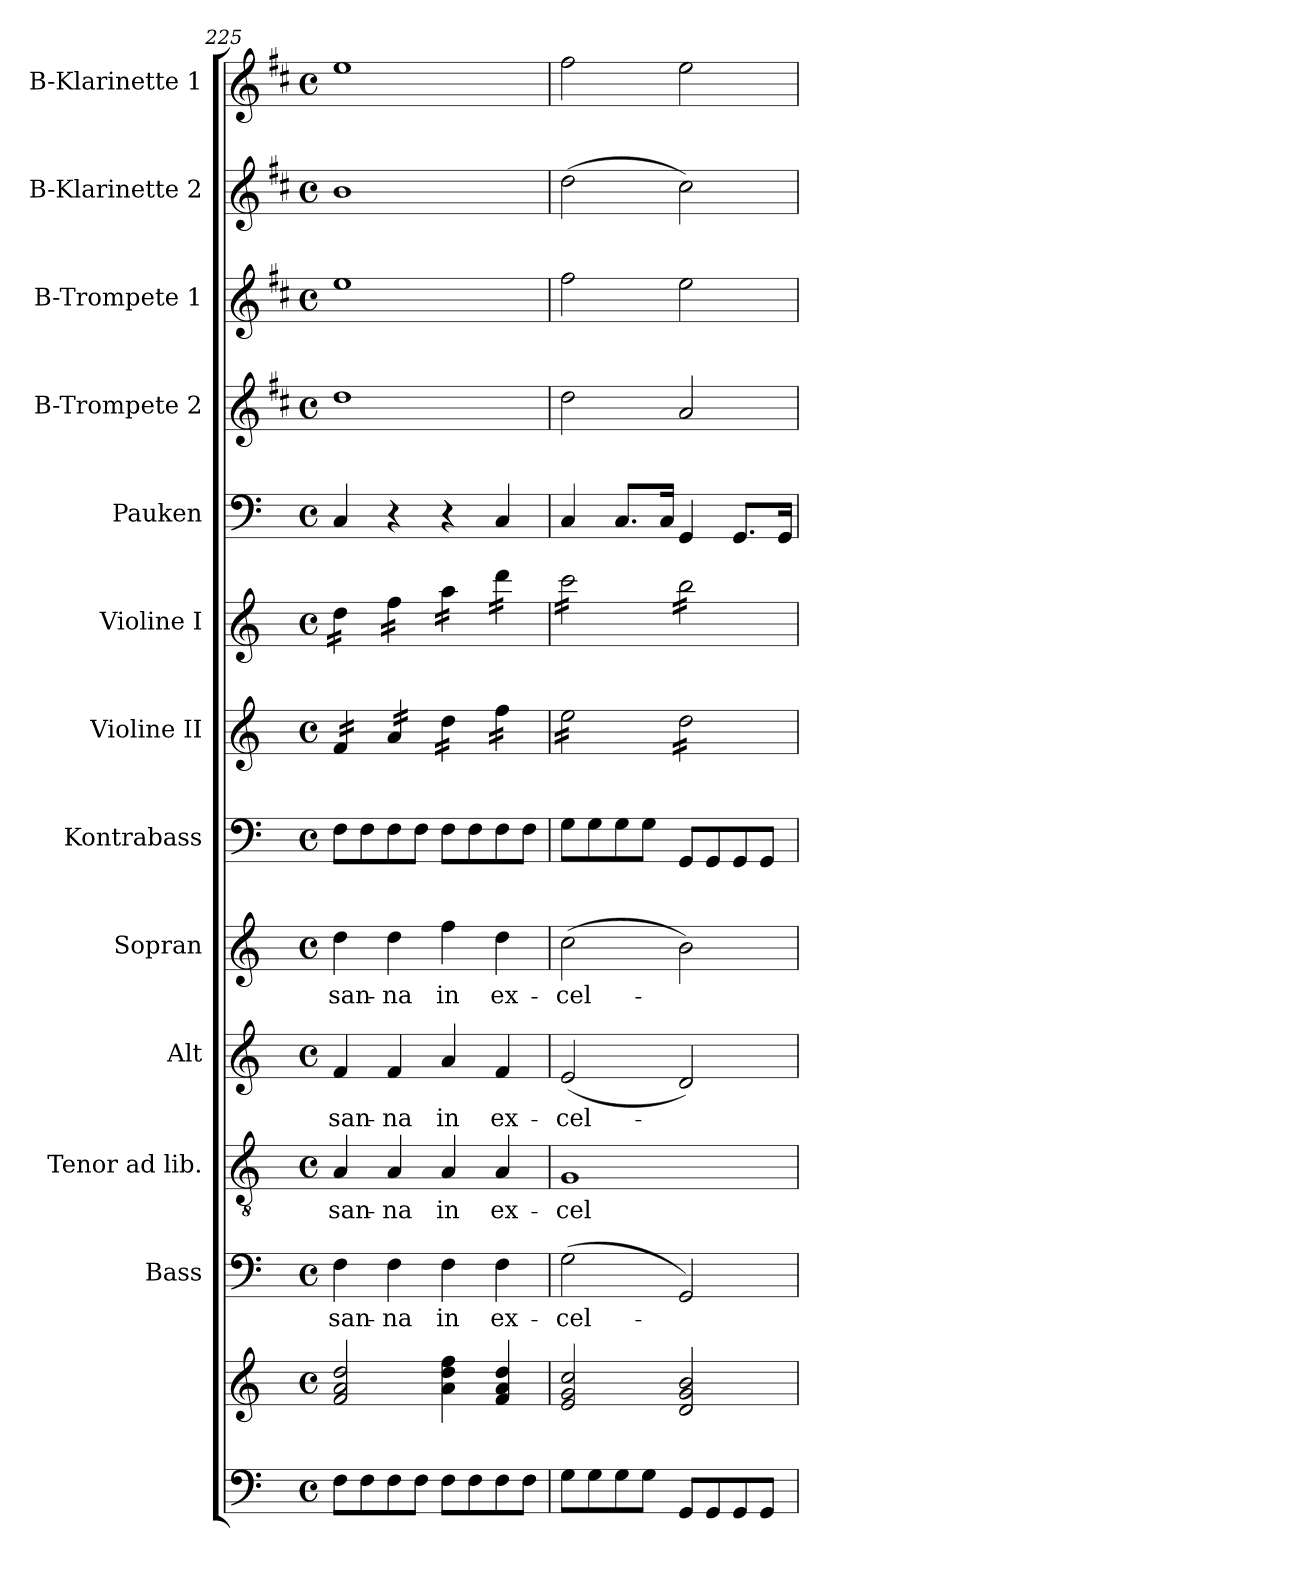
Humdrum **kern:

**kern	**kern	**kern	**text	**kern	**text	**kern	**text	**kern	**text	**kern	**kern	**kern	**kern	**kern	**kern	**kern	**kern
*part13	*part13	*part12	*part12	*part11	*part11	*part10	*part10	*part9	*part9	*part8	*part7	*part6	*part5	*part4	*part3	*part2	*part1
*staff14	*staff13	*staff12	*staff12	*staff11	*staff11	*staff10	*staff10	*staff9	*staff9	*staff8	*staff7	*staff6	*staff5	*staff4	*staff3	*staff2	*staff1
*	*	*I"Bass	*	*I"Tenor ad lib.	*	*I"Alt	*	*I"Sopran	*	*I"Kontrabass	*I"Violine II	*I"Violine I	*I"Pauken	*I"B-Trompete 2	*I"B-Trompete 1	*I"B-Klarinette 2	*I"B-Klarinette 1
*	*	*I'B.	*	*I'T.	*	*I'A.	*	*I'S.	*	*I'Kb.	*I'Vl. II	*I'Vl. I	*I'Pk.	*I'Trp. 2	*I'Trp. 1	*I'B Kl. 2	*I'B Kl. 1
*clefF4	*clefG2	*clefF4	*	*clefGv2	*	*clefG2	*	*clefG2	*	*clefF4	*clefG2	*clefG2	*clefF4	*clefG2	*clefG2	*clefG2	*clefG2
*	*	*	*	*	*	*	*	*	*	*ITrd7c12	*	*	*	*ITrd1c2	*ITrd1c2	*ITrd1c2	*ITrd1c2
*k[]	*k[]	*k[]	*	*k[]	*	*k[]	*	*k[]	*	*k[]	*k[]	*k[]	*k[]	*k[]	*k[]	*k[]	*k[]
*C:	*C:	*C:	*	*C:	*	*C:	*	*C:	*	*C:	*C:	*C:	*C:	*C:	*C:	*C:	*C:
*M4/4	*M4/4	*M4/4	*	*M4/4	*	*M4/4	*	*M4/4	*	*M4/4	*M4/4	*M4/4	*M4/4	*M4/4	*M4/4	*M4/4	*M4/4
*met(c)	*met(c)	*met(c)	*	*met(c)	*	*met(c)	*	*met(c)	*	*met(c)	*met(c)	*met(c)	*met(c)	*met(c)	*met(c)	*met(c)	*met(c)
=225	=225	=225	=225	=225	=225	=225	=225	=225	=225	=225	=225	=225	=225	=225	=225	=225	=225
!	!	!	!LO:LY:b	!	!LO:LY:b	!	!LO:LY:b	!	!LO:LY:b	!	!	!	!	!	!	!	!
*	*	*	*	*	*	*	*	*	*	*	*tremolo	*	*	*	*	*	*
*	*	*	*	*	*	*	*	*	*	*	*	*tremolo	*	*	*	*	*
8F\L	2f/ 2a/ 2dd/	4F\	-san-	4A/	-san-	4f/	-san-	4dd\	-san-	8FF\L	16f/LL	16dd\LL	4C/	1cc	1dd	1a	1dd
.	.	.	.	.	.	.	.	.	.	.	16f/	16dd\	.	.	.	.	.
8F\	.	.	.	.	.	.	.	.	.	8FF\	16f/	16dd\	.	.	.	.	.
.	.	.	.	.	.	.	.	.	.	.	16f/JJ	16dd\JJ	.	.	.	.	.
!	!	!	!LO:LY:b	!	!LO:LY:b	!	!LO:LY:b	!	!LO:LY:b	!	!	!	!	!	!	!	!
8F\	.	4F\	-na	4A/	-na	4f/	-na	4dd\	-na	8FF\	16a/LL	16ff\LL	4r	.	.	.	.
.	.	.	.	.	.	.	.	.	.	.	16a/	16ff\	.	.	.	.	.
8F\J	.	.	.	.	.	.	.	.	.	8FF\J	16a/	16ff\	.	.	.	.	.
.	.	.	.	.	.	.	.	.	.	.	16a/JJ	16ff\JJ	.	.	.	.	.
!	!	!	!LO:LY:b	!	!LO:LY:b	!	!LO:LY:b	!	!LO:LY:b	!	!	!	!	!	!	!	!
8F\L	4a\ 4dd\ 4ff\	4F\	in	4A/	in	4a/	in	4ff\	in	8FF\L	16dd\LL	16aa\LL	4r	.	.	.	.
.	.	.	.	.	.	.	.	.	.	.	16dd\	16aa\	.	.	.	.	.
8F\	.	.	.	.	.	.	.	.	.	8FF\	16dd\	16aa\	.	.	.	.	.
.	.	.	.	.	.	.	.	.	.	.	16dd\JJ	16aa\JJ	.	.	.	.	.
!	!	!	!LO:LY:b	!	!LO:LY:b	!	!LO:LY:b	!	!LO:LY:b	!	!	!	!	!	!	!	!
8F\	4f/ 4a/ 4dd/	4F\	ex-	4A/	ex-	4f/	ex-	4dd\	ex-	8FF\	16ff\LL	16ddd\LL	4C/	.	.	.	.
.	.	.	.	.	.	.	.	.	.	.	16ff\	16ddd\	.	.	.	.	.
8F\J	.	.	.	.	.	.	.	.	.	8FF\J	16ff\	16ddd\	.	.	.	.	.
.	.	.	.	.	.	.	.	.	.	.	16ff\JJ	16ddd\JJ	.	.	.	.	.
=226	=226	=226	=226	=226	=226	=226	=226	=226	=226	=226	=226	=226	=226	=226	=226	=226	=226
!	!	!	!LO:LY:b	!	!LO:LY:b	!	!LO:LY:b	!	!LO:LY:b	!	!	!	!	!	!	!	!
8G\L	2e/ 2g/ 2cc/	(>2G\	-cel-	1G	-cel-	(<2e/	-cel-	(>2cc\	-cel-	8GG\L	16ee\LL	16ccc\LL	4C/	2cc\	2ee\	(>2cc\	2ee\
.	.	.	.	.	.	.	.	.	.	.	16ee\	16ccc\	.	.	.	.	.
8G\	.	.	.	.	.	.	.	.	.	8GG\	16ee\	16ccc\	.	.	.	.	.
.	.	.	.	.	.	.	.	.	.	.	16ee\	16ccc\	.	.	.	.	.
8G\	.	.	.	.	.	.	.	.	.	8GG\	16ee\	16ccc\	8.C/L	.	.	.	.
.	.	.	.	.	.	.	.	.	.	.	16ee\	16ccc\	.	.	.	.	.
8G\J	.	.	.	.	.	.	.	.	.	8GG\J	16ee\	16ccc\	.	.	.	.	.
.	.	.	.	.	.	.	.	.	.	.	16ee\JJ	16ccc\JJ	16C/Jk	.	.	.	.
8GG/L	2d/ 2g/ 2b/	2GG/)	.	.	.	2d/)	.	2b\)	.	8GGG/L	16dd\LL	16bb\LL	4GG/	2g/	2dd\	2b\)	2dd\
.	.	.	.	.	.	.	.	.	.	.	16dd\	16bb\	.	.	.	.	.
8GG/	.	.	.	.	.	.	.	.	.	8GGG/	16dd\	16bb\	.	.	.	.	.
.	.	.	.	.	.	.	.	.	.	.	16dd\	16bb\	.	.	.	.	.
8GG/	.	.	.	.	.	.	.	.	.	8GGG/	16dd\	16bb\	8.GG/L	.	.	.	.
.	.	.	.	.	.	.	.	.	.	.	16dd\	16bb\	.	.	.	.	.
8GG/J	.	.	.	.	.	.	.	.	.	8GGG/J	16dd\	16bb\	.	.	.	.	.
.	.	.	.	.	.	.	.	.	.	.	16dd\JJ	16bb\JJ	16GG/Jk	.	.	.	.
*	*	*	*	*	*	*	*	*	*	*	*	*Xtremolo	*	*	*	*	*
*	*	*	*	*	*	*	*	*	*	*	*Xtremolo	*	*	*	*	*	*
=	=	=	=	=	=	=	=	=	=	=	=	=	=	=	=	=	=
*-	*-	*-	*-	*-	*-	*-	*-	*-	*-	*-	*-	*-	*-	*-	*-	*-	*-
